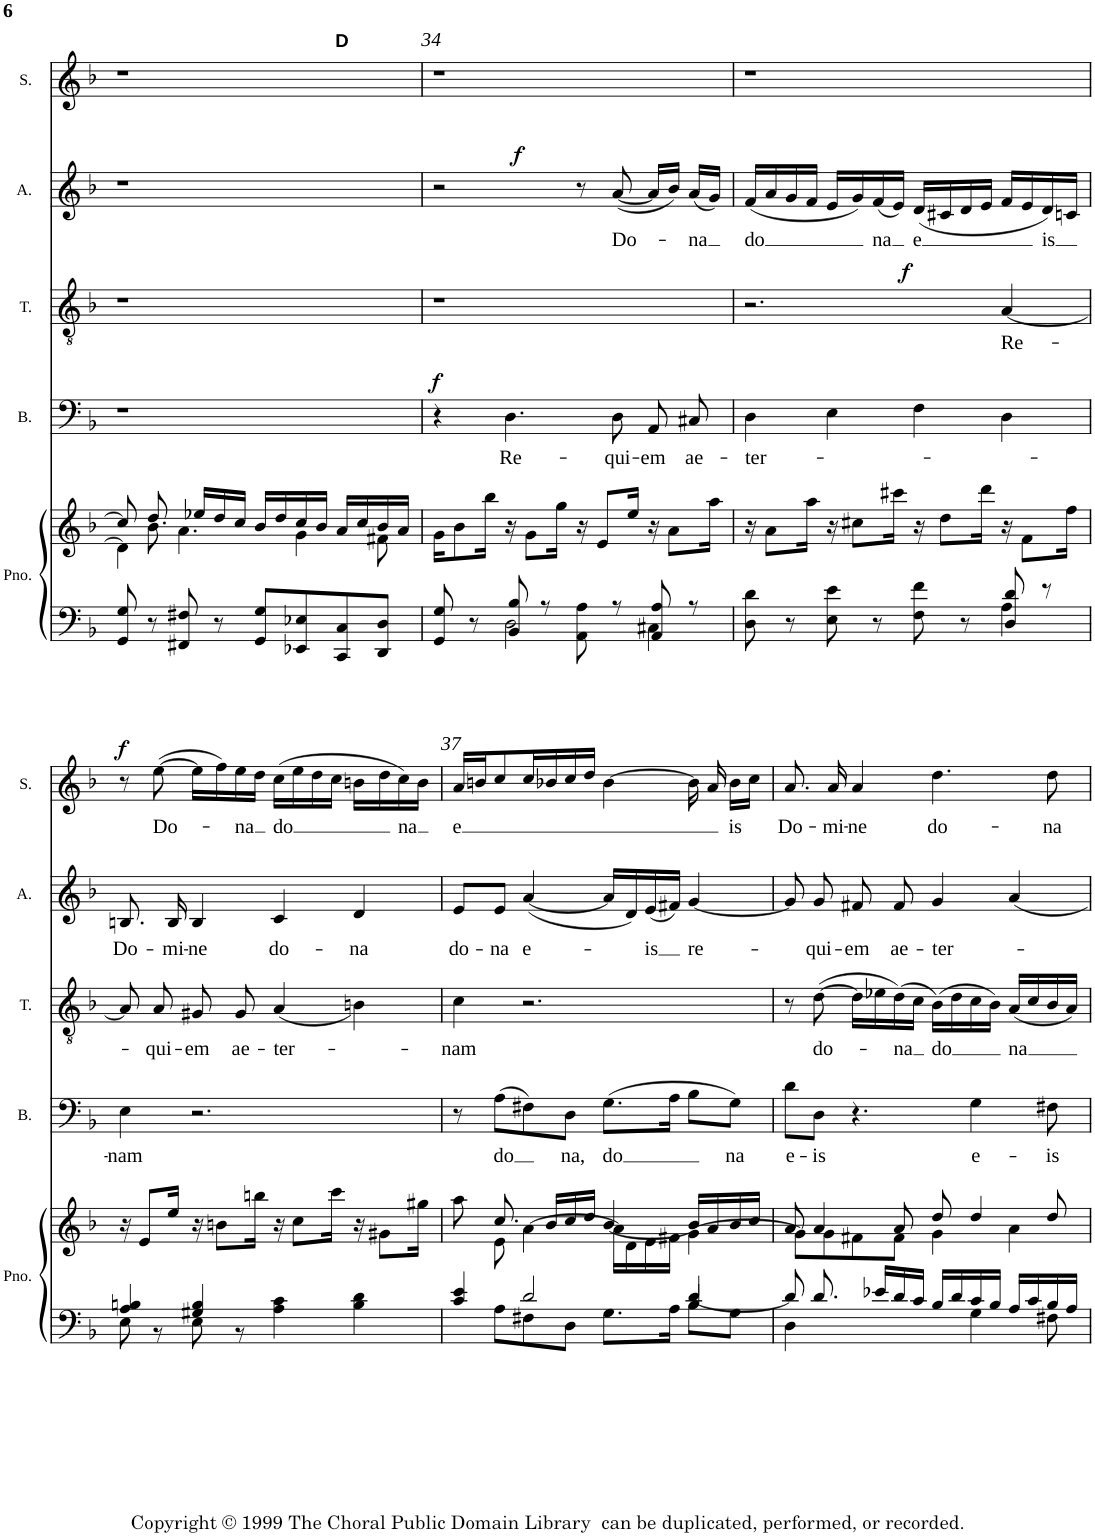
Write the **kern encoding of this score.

**kern	**kern	**kern	**text	**dynam	**kern	**text	**dynam	**kern	**text	**dynam	**kern	**text	**dynam
*part5	*part5	*part4	*part4	*part4	*part3	*part3	*part3	*part2	*part2	*part2	*part1	*part1	*part1
*staff6	*staff5	*staff4	*staff4	*staff4	*staff3	*staff3	*staff3	*staff2	*staff2	*staff2	*staff1	*staff1	*staff1
*I"Piano	*	*I"Bass	*	*	*I"Tenor	*	*	*I"Alto	*	*	*I"Soprano	*	*
*I'Pno.	*	*I'B.	*	*	*I'T.	*	*	*I'A.	*	*	*I'S.	*	*
!!LO:PB:g=z
*clefF4	*clefG2	*clefF4	*	*	*clefGv2	*	*	*clefG2	*	*	*clefG2	*	*
*k[b-]	*k[b-]	*k[b-]	*	*	*k[b-]	*	*	*k[b-]	*	*	*k[b-]	*	*
*F:	*F:	*F:	*	*	*F:	*	*	*F:	*	*	*F:	*	*
*M4/4	*M4/4	*M4/4	*	*	*M4/4	*	*	*M4/4	*	*	*M4/4	*	*
*met(c)	*met(c)	*met(c)	*	*	*met(c)	*	*	*met(c)	*	*	*met(c)	*	*
=33	=33	=33	=33	=33	=33	=33	=33	=33	=33	=33	=33	=33	=33
*	*^	*	*	*	*	*	*	*	*	*	*^	*	*
*	*	*^	*	*	*	*	*	*	*	*	*	*	*	*	*
8GG/ 8G/	8cc/]	4d\]	8ryy	1r	.	.	1r	.	.	1r	.	.	1r	2.ryy	.	.
8r	8b-\	.	8.dd/	.	.	.	.	.	.	.	.	.	.	.	.	.
8FF#X/ 8F#X/	4.a\	2.ryy	.	.	.	.	.	.	.	.	.	.	.	.	.	.
.	.	.	16ee-X/LL	.	.	.	.	.	.	.	.	.	.	.	.	.
8r	.	.	16dd/	.	.	.	.	.	.	.	.	.	.	.	.	.
.	.	.	16cc/JJ	.	.	.	.	.	.	.	.	.	.	.	.	.
8GG/ 8G/L	.	.	16b-/LL	.	.	.	.	.	.	.	.	.	.	.	.	.
.	.	.	16dd/	.	.	.	.	.	.	.	.	.	.	.	.	.
8EE-X/ 8E-X/	4g\	.	16cc/	.	.	.	.	.	.	.	.	.	.	.	.	.
.	.	.	16b-/JJ	.	.	.	.	.	.	.	.	.	.	.	.	.
!	!	!	!	!	!	!	!	!	!	!	!	!	!	!LO:TX:a:B:t=D	!	!
8CC/ 8C/	.	.	16a/LL	.	.	.	.	.	.	.	.	.	.	4ryy	.	.
.	.	.	16cc/	.	.	.	.	.	.	.	.	.	.	.	.	.
8DD/ 8D/J	8f#X\	.	16b-/	.	.	.	.	.	.	.	.	.	.	.	.	.
.	.	.	16a/JJ	.	.	.	.	.	.	.	.	.	.	.	.	.
=34	=34	=34	=34	=34	=34	=34	=34	=34	=34	=34	=34	=34	=34	=34	=34	=34
*^	*	*	*	*	*	*	*	*	*	*	*	*	*	*	*	*
!	!	!	!	!	!	!	!LO:DY:a	!	!	!	!	!	!	!	!	!	!
*	*	*v	*v	*v	*	*	*	*	*	*	*^	*	*	*v	*v	*	*
8GG/ 8G/	4ryy	16g\KL	4r	.	f	1r	.	.	2r	4ryy	.	.	1r	.	.
.	.	8b-\	.	.	.	.	.	.	.	.	.	.	.	.	.
8r	.	.	.	.	.	.	.	.	.	.	.	.	.	.	.
.	.	16bb-\Jk	.	.	.	.	.	.	.	.	.	.	.	.	.
!	!	!	!	!LO:LY:b	!	!	!	!	!	!	!	!	!	!	!
8BB-/ 8B-/	2D\	16r	4.D\	Re-	.	.	.	.	.	32ryy	.	.	.	.	.
!	!	!	!	!	!	!	!	!	!	!	!	!LO:DY:a	!	!	!
.	.	.	.	.	.	.	.	.	.	2ryy	.	f	.	.	.
.	.	8g\L	.	.	.	.	.	.	.	.	.	.	.	.	.
8r	.	.	.	.	.	.	.	.	.	.	.	.	.	.	.
.	.	16gg\Jk	.	.	.	.	.	.	.	.	.	.	.	.	.
8AA\ 8A\	.	16r	.	.	.	.	.	.	8r	.	.	.	.	.	.
.	.	8e/L	.	.	.	.	.	.	.	.	.	.	.	.	.
!	!	!	!	!LO:LY:b	!	!	!	!	!	!	!LO:LY:b	!	!	!	!
8r	.	.	8D\	-qui-	.	.	.	.	(<[<8a/	.	Do-	.	.	.	.
.	.	16ee/Jk	.	.	.	.	.	.	.	.	.	.	.	.	.
!	!	!	!	!LO:LY:b	!	!	!	!	!	!	!	!	!	!	!
8AA/ 8A/	4C#X\	16r	8AA/	-em	.	.	.	.	16a/LL]	.	.	.	.	.	.
.	.	.	.	.	.	.	.	.	.	8..ryy	.	.	.	.	.
.	.	8a\L	.	.	.	.	.	.	16b-/JJ)	.	.	.	.	.	.
!	!	!	!	!LO:LY:b	!	!	!	!	!	!	!LO:LY:b	!	!	!	!
8r	.	.	8C#X/	ae-	.	.	.	.	(<16a/LL	.	-na	.	.	.	.
.	.	16aa\Jk	.	.	.	.	.	.	16g/JJ)	.	.	.	.	.	.
=35	=35	=35	=35	=35	=35	=35	=35	=35	=35	=35	=35	=35	=35	=35	=35
!	!	!	!	!LO:LY:b	!	!	!	!	!	!	!LO:LY:b	!	!	!	!
*	*	*	*	*	*	*^	*	*	*v	*v	*	*	*	*	*
8D\ 8d\	2.ryy	16r	4D\	-ter-	.	2.r	4...ryy	.	.	(<16f/LL	do	.	1r	.	.
.	.	8a\L	.	.	.	.	.	.	.	16a/	.	.	.	.	.
8r	.	.	.	.	.	.	.	.	.	16g/	.	.	.	.	.
.	.	16aa\Jk	.	.	.	.	.	.	.	16f/JJ	.	.	.	.	.
8E\ 8e\	.	16r	4E\	.	.	.	.	.	.	16e/LL	.	.	.	.	.
.	.	8cc#X\L	.	.	.	.	.	.	.	16g/)	.	.	.	.	.
!	!	!	!	!	!	!	!	!	!	!	!LO:LY:b	!	!	!	!
8r	.	.	.	.	.	.	.	.	.	(<16f/	na	.	.	.	.
.	.	16ccc#X\Jk	.	.	.	.	.	.	.	16e/JJ)	.	.	.	.	.
!	!	!	!	!	!	!	!	!	!LO:DY:a	!	!	!	!	!	!
.	.	.	.	.	.	.	2ryy	.	f	.	.	.	.	.	.
!	!	!	!	!	!	!	!	!	!	!	!LO:LY:b	!	!	!	!
8F\ 8f\	.	16r	4F\	.	.	.	.	.	.	(<16d/LL	e	.	.	.	.
.	.	8dd\L	.	.	.	.	.	.	.	16c#X/	.	.	.	.	.
8r	.	.	.	.	.	.	.	.	.	16d/	.	.	.	.	.
.	.	16ddd\Jk	.	.	.	.	.	.	.	16e/JJ	.	.	.	.	.
!	!	!	!	!	!	!	!	!LO:LY:b	!	!	!	!	!	!	!
8D/ 8d/	4A\	16r	4D\	.	.	[<4A/	.	Re-	.	16f/LL	.	.	.	.	.
.	.	8f\L	.	.	.	.	.	.	.	16e/	.	.	.	.	.
!	!	!	!	!	!	!	!	!	!	!	!LO:LY:b	!	!	!	!
8r	.	.	.	.	.	.	.	.	.	16d/)	is	.	.	.	.
.	.	16ff\Jk	.	.	.	.	.	.	.	16cn/JJ	.	.	.	.	.
.	.	.	.	.	.	.	32ryy	.	.	.	.	.	.	.	.
!!LO:LB:g=z
=36	=36	=36	=36	=36	=36	=36	=36	=36	=36	=36	=36	=36	=36	=36	=36
!	!	!	!	!LO:LY:b	!	!	!	!	!	!	!LO:LY:b	!	!	!	!LO:DY:a
*	*	*	*	*	*	*v	*v	*	*	*	*	*	*	*	*
4A/ 4Bn/	8E\	16r	4E\	-nam	.	8A/]	.	.	8.Bn/	Do-	.	8r	.	f
.	.	8e/L	.	.	.	.	.	.	.	.	.	.	.	.
!	!	!	!	!	!	!	!LO:LY:b	!	!	!	!	!	!LO:LY:b	!
.	8r	.	.	.	.	8A/	-qui-	.	.	.	.	(>[>8ee\	Do-	.
!	!	!	!	!	!	!	!	!	!	!LO:LY:b	!	!	!	!
.	.	16ee/Jk	.	.	.	.	.	.	16B/	-mi-	.	.	.	.
!	!	!	!	!	!	!	!LO:LY:b	!	!	!LO:LY:b	!	!	!	!
4G#X/ 4B/	8E\	16r	2.r	.	.	8G#X/	-em	.	4B/	-ne	.	16ee\LL]	.	.
.	.	8bn\L	.	.	.	.	.	.	.	.	.	16ff\)	.	.
!	!	!	!	!	!	!	!LO:LY:b	!	!	!	!	!	!LO:LY:b	!
.	8r	.	.	.	.	8G#/	ae-	.	.	.	.	16ee\	-na	.
.	.	16bbn\Jk	.	.	.	.	.	.	.	.	.	16dd\JJ	.	.
!	!	!	!	!	!	!	!LO:LY:b	!	!	!LO:LY:b	!	!	!LO:LY:b	!
4A\ 4c\	2ryy	16r	.	.	.	(<4A/	-ter-	.	4c/	do-	.	(>16cc\LL	do	.
.	.	8cc\L	.	.	.	.	.	.	.	.	.	16ee\	.	.
.	.	.	.	.	.	.	.	.	.	.	.	16dd\	.	.
.	.	16ccc\Jk	.	.	.	.	.	.	.	.	.	16cc\JJ	.	.
!	!	!	!	!	!	!	!	!	!	!LO:LY:b	!	!	!	!
4B\ 4d\	.	16r	.	.	.	4Bn\)	.	.	4d/	-na	.	16bn\LL	.	.
.	.	8g#X\L	.	.	.	.	.	.	.	.	.	16dd\	.	.
!	!	!	!	!	!	!	!	!	!	!	!	!	!LO:LY:b	!
.	.	.	.	.	.	.	.	.	.	.	.	16cc\)	na	.
.	.	16gg#X\Jk	.	.	.	.	.	.	.	.	.	16b\JJ	.	.
=37	=37	=37	=37	=37	=37	=37	=37	=37	=37	=37	=37	=37	=37	=37
*	*^	*^	*	*	*	*	*	*	*	*	*	*	*	*
!	!	!	!	!	!	!	!	!	!LO:LY:b	!	!	!LO:LY:b	!	!	!LO:LY:b	!
4c/ 4e/	8ryy	2.ryy	8aa\	8ryy	8r	.	.	4c\	-nam	.	8e/L	do-	.	16a/LL	e	.
.	.	.	.	.	.	.	.	.	.	.	.	.	.	16bn/J	.	.
!	!	!	!	!	!	!LO:LY:b	!	!	!	!	!	!LO:LY:b	!	!	!	!
.	8A\L	.	8.cc/	8e\	(>8A\L	do	.	.	.	.	8e/J	-na	.	8cc/	.	.
!	!	!	!	!	!	!	!	!	!	!	!	!LO:LY:b	!	!	!	!
2d/	8F#X\	.	.	[>4a\	8F#X\)	.	.	2.r	.	.	(<[<4a/	e-	.	16cc/L	.	.
.	.	.	16b-/LL	.	.	.	.	.	.	.	.	.	.	16b-X/	.	.
!	!	!	!	!	!	!LO:LY:b	!	!	!	!	!	!	!	!	!	!
.	8D\J	.	16cc/	.	8D\J	na,	.	.	.	.	.	.	.	16cc/	.	.
.	.	.	16dd/JJ	.	.	.	.	.	.	.	.	.	.	16dd/JJ	.	.
!	!	!	!	!	!	!LO:LY:b	!	!	!	!	!	!	!	!	!	!
.	8.G\L	.	[<4b-/	16a\LL]	(>8.G\L	do	.	.	.	.	16a/LL]	.	.	[>4b-\	.	.
.	.	.	.	16d\	.	.	.	.	.	.	16d/)	.	.	.	.	.
!	!	!	!	!	!	!	!	!	!	!	!	!LO:LY:b	!	!	!	!
.	.	.	.	16e\	.	.	.	.	.	.	(<16e/	-is	.	.	.	.
.	16A\Jk	.	.	16f#X\JJ	16A\Jk	.	.	.	.	.	16f#X/JJ)	.	.	.	.	.
!	!	!	!	!	!	!	!	!	!	!	!	!LO:LY:b	!	!	!	!
[<4d/	8B-\L	4B-/	16b-/LL]	[>4g\	8B-\L	.	.	.	.	.	[<4g/	re-	.	16b-\]	.	.
.	.	.	16a/	.	.	.	.	.	.	.	.	.	.	16a/	.	.
!	!	!	!	!	!	!LO:LY:b	!	!	!	!	!	!	!	!	!LO:LY:b	!
.	8G\J	.	16b-/	.	8G\J)	na	.	.	.	.	.	.	.	16b-\LL	is	.
.	.	.	16cc/JJ	.	.	.	.	.	.	.	.	.	.	16cc\JJ	.	.
*	*v	*v	*	*	*	*	*	*	*	*	*	*	*	*	*	*
=38	=38	=38	=38	=38	=38	=38	=38	=38	=38	=38	=38	=38	=38	=38	=38
!	!	!	!	!	!LO:LY:b	!	!	!	!	!	!	!	!	!LO:LY:b	!
8d/]	4D\	8a/	8g\L]	8d\L	e-	.	8r	.	.	8g/]	.	.	8.a/	Do-	.
!	!	!	!	!	!LO:LY:b	!	!	!LO:LY:b	!	!	!LO:LY:b	!	!	!	!
8.d/	.	4a/	8g\	8D\J	-is	.	(>[>8d\	do-	.	8g/	-qui-	.	.	.	.
!	!	!	!	!	!	!	!	!	!	!	!	!	!	!LO:LY:b	!
.	.	.	.	.	.	.	.	.	.	.	.	.	16a/	-mi-	.
!	!	!	!	!	!	!	!	!	!	!	!LO:LY:b	!	!	!LO:LY:b	!
.	4.ryy	.	8f#X\	4.r	.	.	16d\LL]	.	.	8f#X/	-em	.	4a/	-ne	.
16e-X/LL	.	.	.	.	.	.	16e-X\	.	.	.	.	.	.	.	.
!	!	!	!	!	!	!	!	!LO:LY:b	!	!	!LO:LY:b	!	!	!	!
16d/	.	8a/	8f#\J	.	.	.	(>16d\)	-na	.	8f#/	ae-	.	.	.	.
16c/JJ	.	.	.	.	.	.	16c\JJ	.	.	.	.	.	.	.	.
!	!	!	!	!	!	!	!	!LO:LY:b	!	!	!LO:LY:b	!	!	!LO:LY:b	!
16B-/LL	.	8dd/	4g\	.	.	.	(>16B-\LL)	do	.	4g/	-ter-	.	4.dd\	do-	.
16d/	.	.	.	.	.	.	16d\	.	.	.	.	.	.	.	.
!	!	!	!	!	!LO:LY:b	!	!	!	!	!	!	!	!	!	!
16c/	4G\	4dd/	.	4G\	e-	.	16c\	.	.	.	.	.	.	.	.
16B-/JJ	.	.	.	.	.	.	16B-\JJ)	.	.	.	.	.	.	.	.
!	!	!	!	!	!	!	!	!LO:LY:b	!	!	!	!	!	!	!
16A/LL	.	.	4a\	.	.	.	(<16A/LL	na	.	4a/	.	.	.	.	.
16c/	.	.	.	.	.	.	16c/	.	.	.	.	.	.	.	.
!	!	!	!	!	!LO:LY:b	!	!	!	!	!	!	!	!	!LO:LY:b	!
16B-/	8F#X\	8dd/	.	8F#X\	-is	.	16B-/	.	.	.	.	.	8dd\	-na	.
16A/JJ	.	.	.	.	.	.	16A/JJ)	.	.	.	.	.	.	.	.
*v	*v	*	*	*	*	*	*	*	*	*	*	*	*	*	*
*	*v	*v	*	*	*	*	*	*	*	*	*	*	*	*
=	=	=	=	=	=	=	=	=	=	=	=	=	=
*-	*-	*-	*-	*-	*-	*-	*-	*-	*-	*-	*-	*-	*-
